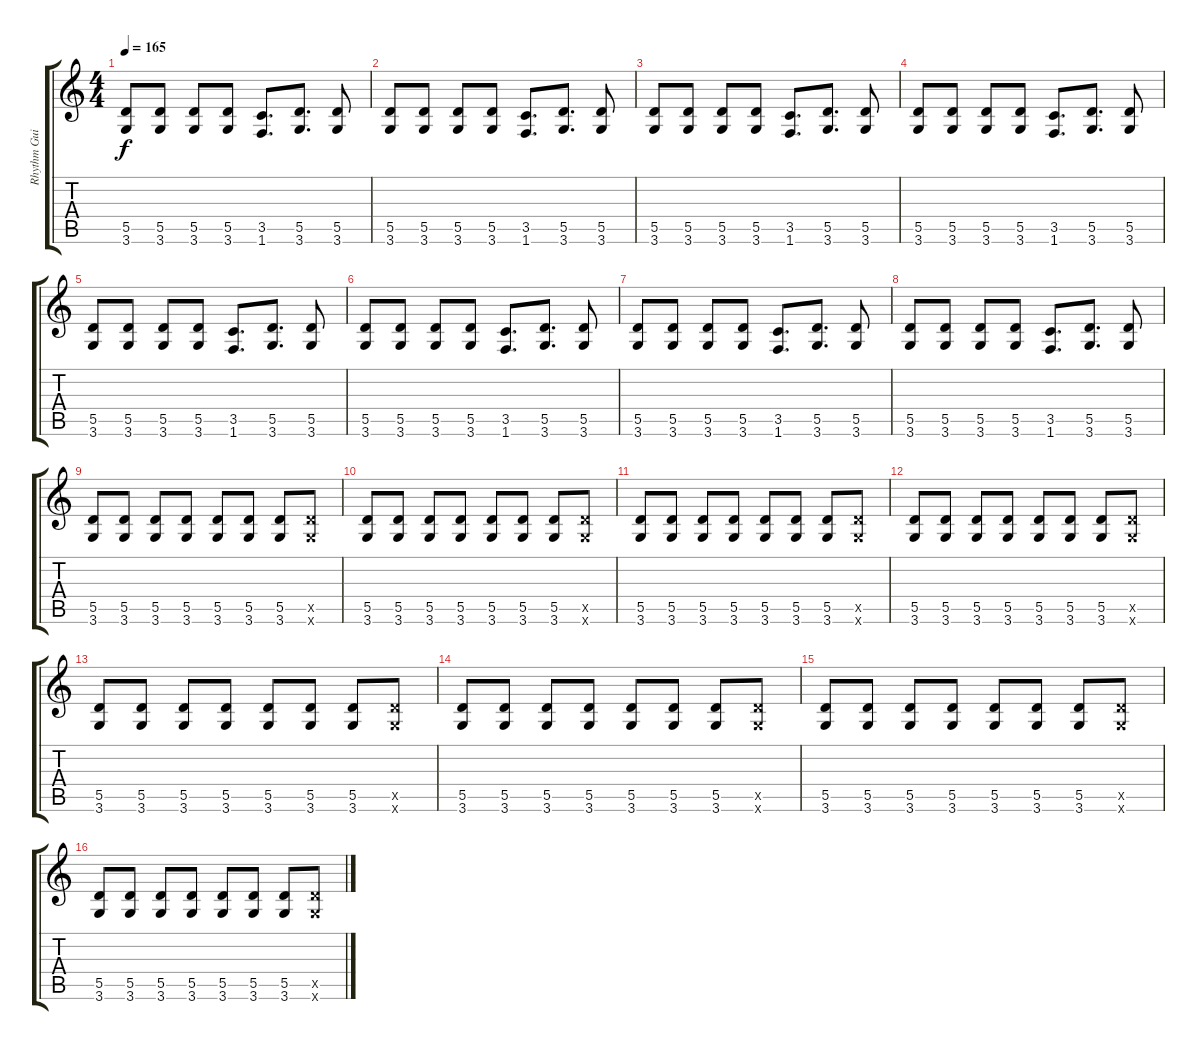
\track ("Rhythm Guitar" "Rhythm Gui") {instrument distortionguitar}
\staff {score tabs}
\tuning (E4 B3 G3 D3 A2 E2) {hide}
\ts (4 4)
\tempo 165
\clef g2
\ks c
(5.5 3.6).8{dy f} (5.5 3.6).8 (5.5 3.6).8 (5.5 3.6).8 (3.5 1.6).8{d} (5.5 3.6).8{d} (5.5 3.6).8 |
(5.5 3.6).8 (5.5 3.6).8 (5.5 3.6).8 (5.5 3.6).8 (3.5 1.6).8{d} (5.5 3.6).8{d} (5.5 3.6).8 |
(5.5 3.6).8 (5.5 3.6).8 (5.5 3.6).8 (5.5 3.6).8 (3.5 1.6).8{d} (5.5 3.6).8{d} (5.5 3.6).8 |
(5.5 3.6).8 (5.5 3.6).8 (5.5 3.6).8 (5.5 3.6).8 (3.5 1.6).8{d} (5.5 3.6).8{d} (5.5 3.6).8 |
(5.5 3.6).8 (5.5 3.6).8 (5.5 3.6).8 (5.5 3.6).8 (3.5 1.6).8{d} (5.5 3.6).8{d} (5.5 3.6).8 |
(5.5 3.6).8 (5.5 3.6).8 (5.5 3.6).8 (5.5 3.6).8 (3.5 1.6).8{d} (5.5 3.6).8{d} (5.5 3.6).8 |
(5.5 3.6).8 (5.5 3.6).8 (5.5 3.6).8 (5.5 3.6).8 (3.5 1.6).8{d} (5.5 3.6).8{d} (5.5 3.6).8 |
(5.5 3.6).8 (5.5 3.6).8 (5.5 3.6).8 (5.5 3.6).8 (3.5 1.6).8{d} (5.5 3.6).8{d} (5.5 3.6).8 |
(5.5 3.6).8 (5.5 3.6).8 (5.5 3.6).8 (5.5 3.6).8 (5.5 3.6).8 (5.5 3.6).8 (5.5 3.6).8 (5.5{x} 3.6{x}).8 |
(5.5 3.6).8 (5.5 3.6).8 (5.5 3.6).8 (5.5 3.6).8 (5.5 3.6).8 (5.5 3.6).8 (5.5 3.6).8 (5.5{x} 3.6{x}).8 |
(5.5 3.6).8 (5.5 3.6).8 (5.5 3.6).8 (5.5 3.6).8 (5.5 3.6).8 (5.5 3.6).8 (5.5 3.6).8 (5.5{x} 3.6{x}).8 |
(5.5 3.6).8 (5.5 3.6).8 (5.5 3.6).8 (5.5 3.6).8 (5.5 3.6).8 (5.5 3.6).8 (5.5 3.6).8 (5.5{x} 3.6{x}).8 |
(5.5 3.6).8 (5.5 3.6).8 (5.5 3.6).8 (5.5 3.6).8 (5.5 3.6).8 (5.5 3.6).8 (5.5 3.6).8 (5.5{x} 3.6{x}).8 |
(5.5 3.6).8 (5.5 3.6).8 (5.5 3.6).8 (5.5 3.6).8 (5.5 3.6).8 (5.5 3.6).8 (5.5 3.6).8 (5.5{x} 3.6{x}).8 |
(5.5 3.6).8 (5.5 3.6).8 (5.5 3.6).8 (5.5 3.6).8 (5.5 3.6).8 (5.5 3.6).8 (5.5 3.6).8 (5.5{x} 3.6{x}).8 |
(5.5 3.6).8 (5.5 3.6).8 (5.5 3.6).8 (5.5 3.6).8 (5.5 3.6).8 (5.5 3.6).8 (5.5 3.6).8 (5.5{x} 3.6{x}).8
